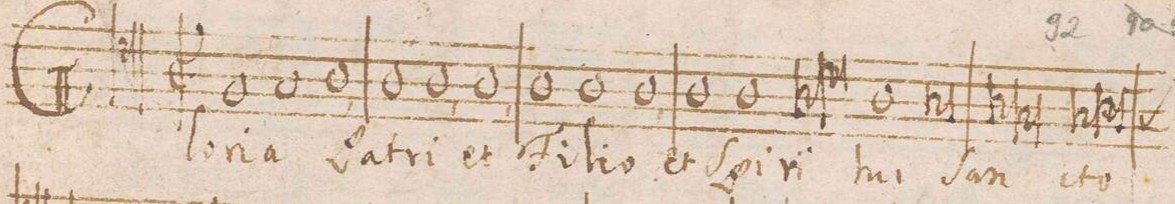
**kern	**text
*I"TENOR	*
*clefC4	*
*k[]	*
*met(C|)	*
*M2/1	*
1F/	Glo-
1G/	-ri-
=2-	=2-
1A\,	-a
1A\	Pa-
=3-	=3-
1A\,	-tri
1A\,	et
=4-	=4-
1A\	Fi-
1A\	-li-
=5-	=5-
1A\,	-o
1A\	et
=6-	=6-
1A\	Spi-
*lig	*
1A\	-ri-
=7-	=7-
1c\	.
*Xlig	*
1A\	-tu-
=8-	=8-
0A\	-i
=9-	=9-
*lig	*
1A\	San-
1G/	.
*Xlig	*
=10-	=10-
*lig	*
1G/	-cto
*custos:G	*
1A\	.
*Xlig	*
=11-	=11-
*lig	*
*-	*-
